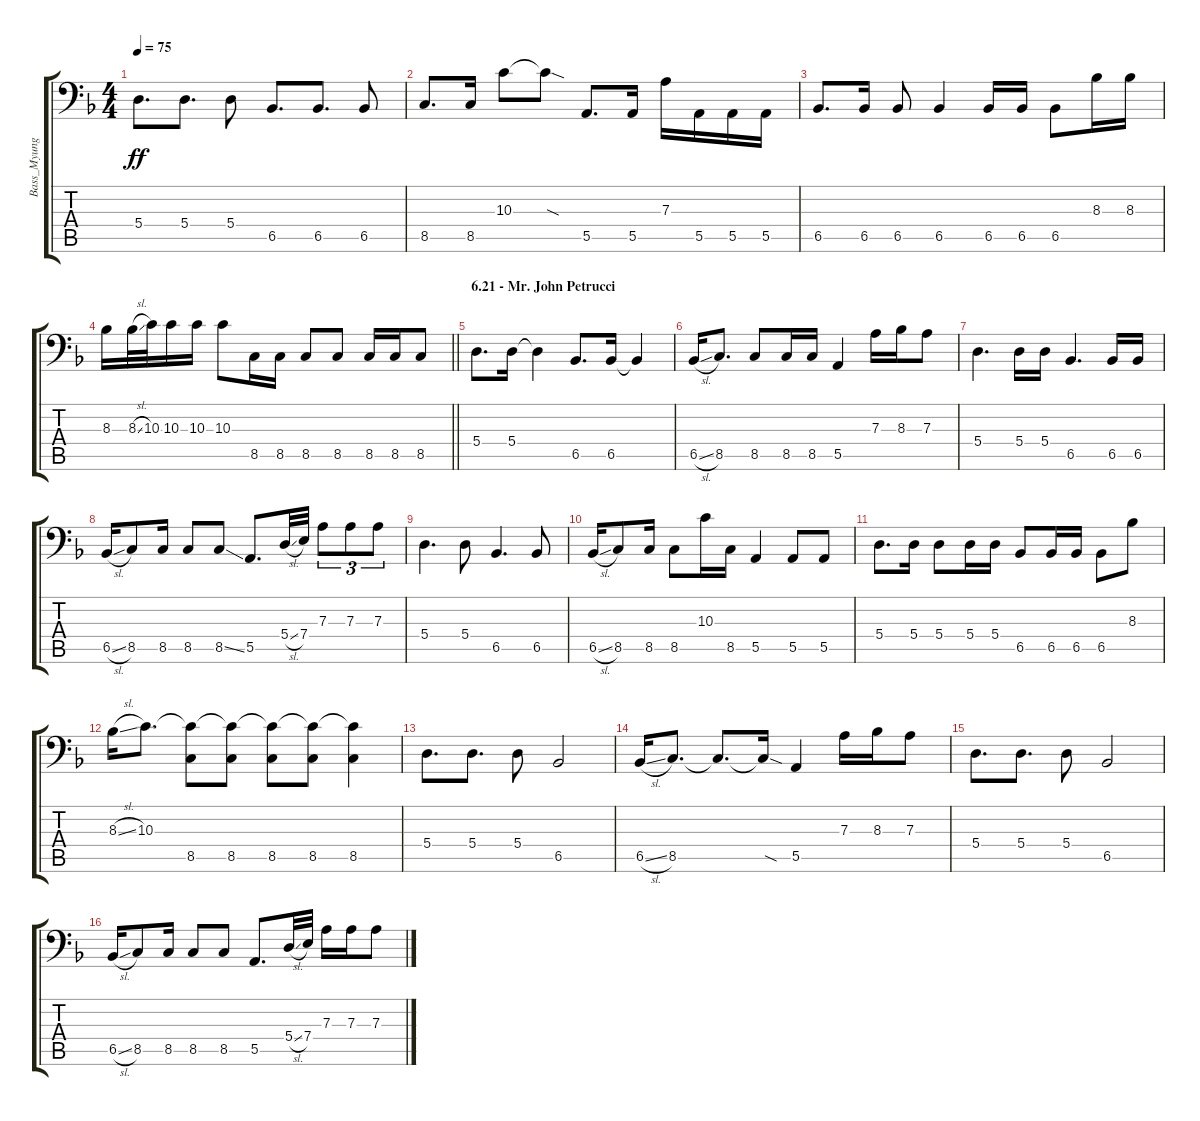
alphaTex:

\track ("Bass_Myung" "Bass_Myung") {instrument electricbassfinger}
\staff {score tabs}
\tuning (B2 G2 D2 A1 E1 B0) {hide}
\ts (4 4)
\tempo 75
\clef f4
\ks f
5.4.8{d dy ff} 5.4.8{d} 5.4.8 6.5.8{d} 6.5.8{d} 6.5.8 |
8.5.8{d} 8.5.16 10.3.8 10.3{sod t}.8 5.5.8{d} 5.5.16 7.3.16 5.5.16 5.5.16 5.5.16 |
6.5.8{d} 6.5.16 6.5.8 6.5.4 6.5.16 6.5.16 6.5.8 8.3.16 8.3.16 |
\barLineRight lightlight
8.3.16 8.3{sl}.32 10.3.32 10.3.16 10.3.16 10.3.8 8.5.16 8.5.16 8.5.8 8.5.8 8.5.16 8.5.16 8.5.8 |
\section ("" "6.21 - Mr. John Petrucci")
5.4.8{d} 5.4.16 5.4{t}.4 6.5.8{d} 6.5.16 6.5{t}.4 |
6.5{sl}.16 8.5.8{d} 8.5.8 8.5.16 8.5.16 5.5.4 7.3.16 8.3.16 7.3.8 |
5.4.4{d} 5.4.16 5.4.16 6.5.4{d} 6.5.16 6.5.16 |
6.5{sl}.16 8.5.8 8.5.16 8.5.8 8.5{ss}.8 5.5.8{d} 5.4{sl}.32 7.4.32 7.3.8{tu (3 2)} 7.3.8{tu (3 2)} 7.3.8{tu (3 2)} |
5.4.4{d} 5.4.8 6.5.4{d} 6.5.8 |
6.5{sl}.16 8.5.8 8.5.16 8.5.8 10.3.16 8.5.16 5.5.4 5.5.8 5.5.8 |
5.4.8{d} 5.4.16 5.4.8 5.4.16 5.4.16 6.5.8 6.5.16 6.5.16 6.5.8 8.3.8 |
8.3{sl}.16 10.3.8{d} (10.3{t} 8.5).8 (10.3{t} 8.5).8 (10.3{t} 8.5).8 (10.3{t} 8.5).8 (10.3{t} 8.5).4 |
5.4.8{d} 5.4.8{d} 5.4.8 6.5.2 |
6.5{sl}.16 8.5.8{d} 8.5{t}.8{d} 8.5{sod t}.16 5.5.4 7.3.16 8.3.16 7.3.8 |
5.4.8{d} 5.4.8{d} 5.4.8 6.5.2 |
6.5{sl}.16 8.5.8 8.5.16 8.5.8 8.5.8 5.5.8{d} 5.4{sl}.32 7.4.32 7.3.16 7.3.16 7.3.8
